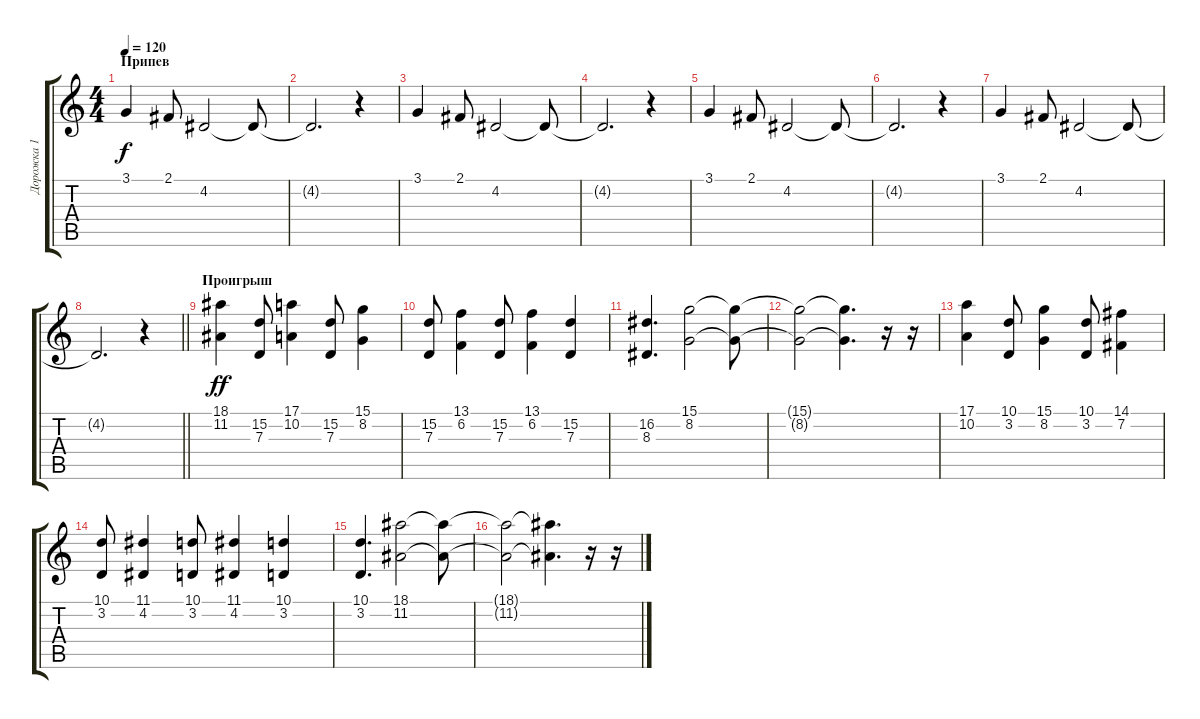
\track ("Дорожка 1" "Дорожка 1") {instrument synthbrass1}
\staff {score tabs}
\tuning (E4 B3 G3 D3 A2 E2) {hide}
\ts (4 4)
\section ("" "Припев")
\tempo 120
\clef g2
\ks c
3.1.4{dy f} 2.1.8 4.2.2 4.2{t}.8 |
4.2{t}.2{d} r.4 |
3.1.4 2.1.8 4.2.2 4.2{t}.8 |
4.2{t}.2{d} r.4 |
3.1.4 2.1.8 4.2.2 4.2{t}.8 |
4.2{t}.2{d} r.4 |
3.1.4 2.1.8 4.2.2 4.2{t}.8 |
\barLineRight lightlight
4.2{t}.2{d} r.4 |
\section ("" "Проигрыш")
(18.1 11.2).4{dy ff} (15.2 7.3).8 (17.1 10.2).4 (15.2 7.3).8 (15.1 8.2).4 |
(15.2 7.3).8 (13.1 6.2).4 (15.2 7.3).8 (13.1 6.2).4 (15.2 7.3).4 |
(16.2 8.3).4{d} (15.1 8.2).2 (15.1{t} 8.2{t}).8 |
(15.1{t} 8.2{t}).2 (15.1{t} 8.2{t}).4{d} r.16 r.16 |
(17.1 10.2).4 (10.1 3.2).8 (15.1 8.2).4 (10.1 3.2).8 (14.1 7.2).4 |
(10.1 3.2).8 (11.1 4.2).4 (10.1 3.2).8 (11.1 4.2).4 (10.1 3.2).4 |
(10.1 3.2).4{d} (18.1 11.2).2 (18.1{t} 11.2{t}).8 |
(18.1{t} 11.2{t}).2 (18.1{t} 11.2{t}).4{d} r.16 r.16
